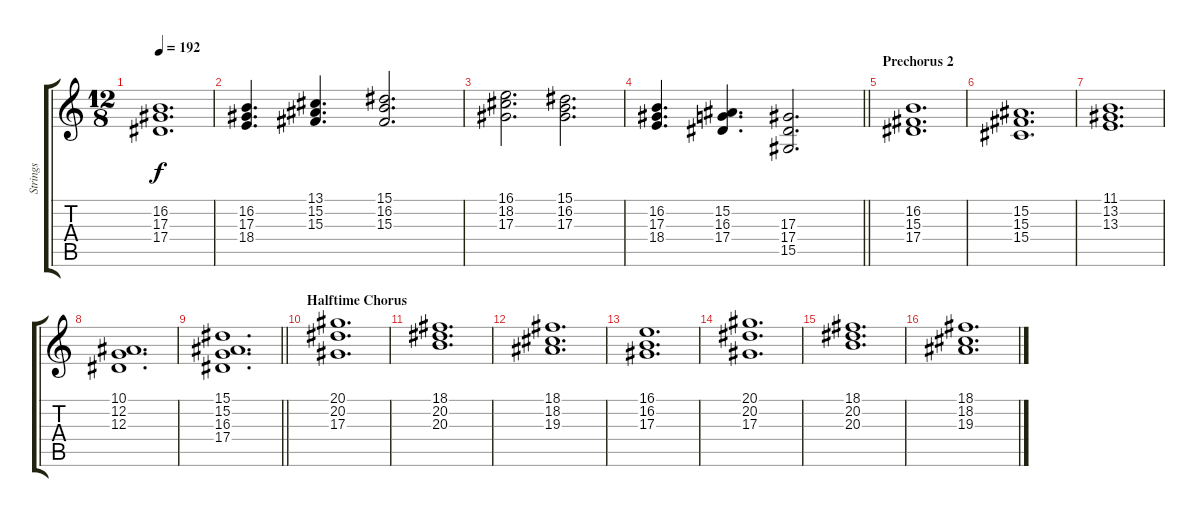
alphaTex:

\track ("Strings" "Strings") {instrument stringensemble1}
\staff {score tabs}
\tuning (C4 G3 Eb3 Bb2 F2 C2) {hide}
\ts (12 8)
\tempo 192
\clef g2
\ks c
(16.2 17.3 17.4).1{d dy f} |
(16.2 17.3 18.4).4{d} (13.1 15.2 15.3).4{d} (15.1 16.2 15.3).2{d} |
(16.1 18.2 17.3).2{d} (15.1 16.2 17.3).2{d} |
\barLineRight lightlight
(16.2 17.3 18.4).4{d} (15.2 16.3 17.4).4{d} (17.3 17.4 15.5).2{d} |
\section ("" "Prechorus 2")
(16.2 15.3 17.4).1{d} |
(15.2 15.3 15.4).1{d} |
(11.1 13.2 13.3).1{d} |
(10.1 12.2 12.3).1{d} |
\barLineRight lightlight
(15.1 15.2 16.3 17.4).1{d} |
\section ("" "Halftime Chorus")
(20.1 20.2 17.3).1{d} |
(18.1 20.2 20.3).1{d} |
(18.1 18.2 19.3).1{d} |
(16.1 16.2 17.3).1{d} |
(20.1 20.2 17.3).1{d} |
(18.1 20.2 20.3).1{d} |
(18.1 18.2 19.3).1{d}
